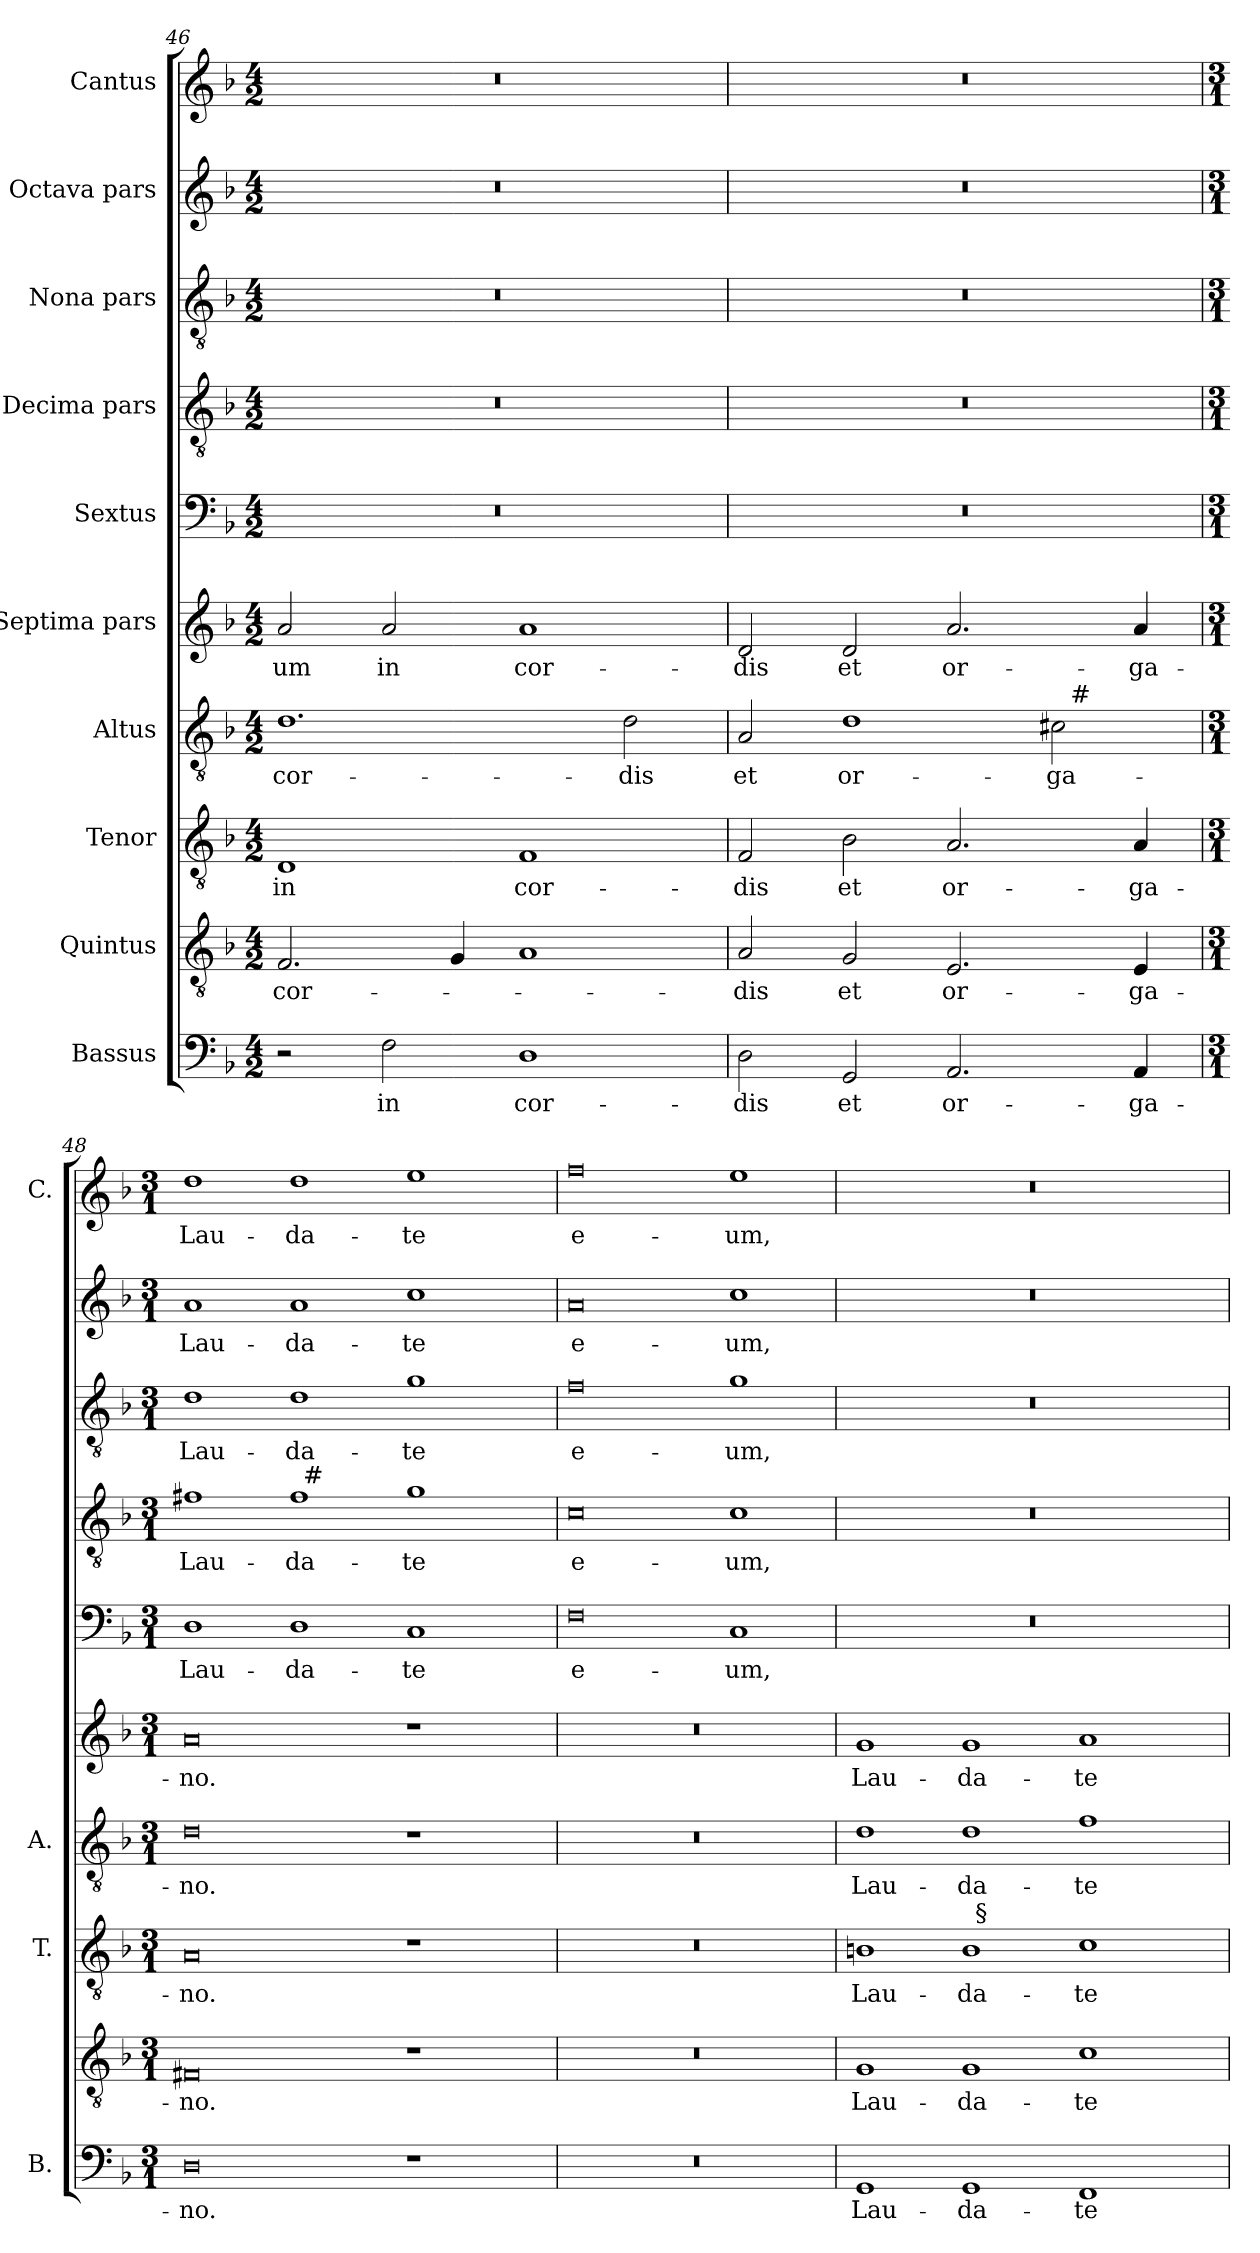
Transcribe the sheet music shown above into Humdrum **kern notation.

**kern	**text	**kern	**text	**kern	**text	**kern	**text	**kern	**text	**kern	**text	**kern	**text	**kern	**text	**kern	**text	**kern	**text
*part10	*part10	*part9	*part9	*part8	*part8	*part7	*part7	*part6	*part6	*part5	*part5	*part4	*part4	*part3	*part3	*part2	*part2	*part1	*part1
*staff10	*staff10	*staff9	*staff9	*staff8	*staff8	*staff7	*staff7	*staff6	*staff6	*staff5	*staff5	*staff4	*staff4	*staff3	*staff3	*staff2	*staff2	*staff1	*staff1
*I"Bassus	*	*I"Quintus	*	*I"Tenor	*	*I"Altus	*	*I"Septima pars	*	*I"Sextus	*	*I"Decima pars	*	*I"Nona pars	*	*I"Octava pars	*	*I"Cantus	*
*I'B.	*	*	*	*I'T.	*	*I'A.	*	*	*	*	*	*	*	*	*	*	*	*I'C.	*
!!LO:PB:g=z
*clefF4	*	*clefGv2	*	*clefGv2	*	*clefGv2	*	*clefG2	*	*clefF4	*	*clefGv2	*	*clefGv2	*	*clefG2	*	*clefG2	*
*	*	*ITrd7c12	*	*ITrd7c12	*	*ITrd7c12	*	*	*	*	*	*ITrd7c12	*	*ITrd7c12	*	*	*	*	*
*k[b-]	*	*k[b-]	*	*k[b-]	*	*k[b-]	*	*k[b-]	*	*k[b-]	*	*k[b-]	*	*k[b-]	*	*k[b-]	*	*k[b-]	*
*d:	*	*d:	*	*d:	*	*d:	*	*d:	*	*d:	*	*d:	*	*d:	*	*d:	*	*d:	*
*M4/2	*	*M4/2	*	*M4/2	*	*M4/2	*	*M4/2	*	*M4/2	*	*M4/2	*	*M4/2	*	*M4/2	*	*M4/2	*
=46	=46	=46	=46	=46	=46	=46	=46	=46	=46	=46	=46	=46	=46	=46	=46	=46	=46	=46	=46
!	!	!	!LO:LY:b	!	!LO:LY:b	!	!LO:LY:b	!	!LO:LY:b	!LO:N:vis=1	!	!LO:N:vis=1	!	!LO:N:vis=1	!	!LO:N:vis=1	!	!LO:N:vis=1	!
2r	.	2.FF/	cor-	1DD	in	1.D	cor-	2a/	-um	0r	.	0r	.	0r	.	0r	.	0r	.
!	!LO:LY:b	!	!	!	!	!	!	!	!LO:LY:b	!	!	!	!	!	!	!	!	!	!
2F\	in	.	.	.	.	.	.	2a/	in	.	.	.	.	.	.	.	.	.	.
.	.	4GG/	.	.	.	.	.	.	.	.	.	.	.	.	.	.	.	.	.
!	!LO:LY:b	!	!	!	!LO:LY:b	!	!	!	!LO:LY:b	!	!	!	!	!	!	!	!	!	!
1D	cor-	1AA	.	1FF	cor-	.	.	1a	cor-	.	.	.	.	.	.	.	.	.	.
!	!	!	!	!	!	!	!LO:LY:b	!	!	!	!	!	!	!	!	!	!	!	!
.	.	.	.	.	.	2D\	-dis	.	.	.	.	.	.	.	.	.	.	.	.
=47	=47	=47	=47	=47	=47	=47	=47	=47	=47	=47	=47	=47	=47	=47	=47	=47	=47	=47	=47
!	!LO:LY:b	!	!LO:LY:b	!	!LO:LY:b	!	!LO:LY:b	!	!LO:LY:b	!LO:N:vis=1	!	!LO:N:vis=1	!	!LO:N:vis=1	!	!LO:N:vis=1	!	!LO:N:vis=1	!
*	*	*	*	*	*	*^	*	*	*	*	*	*	*	*	*	*	*	*	*
2D\	-dis	2AA/	-dis	2FF/	-dis	2AA/	1ryy	et	2d/	-dis	0r	.	0r	.	0r	.	0r	.	0r	.
!	!LO:LY:b	!	!LO:LY:b	!	!LO:LY:b	!	!	!LO:LY:b	!	!LO:LY:b	!	!	!	!	!	!	!	!	!	!
2GG/	et	2GG/	et	2BB-\	et	1D	.	or-	2d/	et	.	.	.	.	.	.	.	.	.	.
!	!LO:LY:b	!	!LO:LY:b	!	!LO:LY:b	!	!	!	!	!LO:LY:b	!	!	!	!	!	!	!	!	!	!
2.AA/	or-	2.EE/	or-	2.AA/	or-	.	2ryy	.	2.a/	or-	.	.	.	.	.	.	.	.	.	.
!	!	!	!	!	!	!	!	!LO:LY:b	!	!	!	!	!	!	!	!	!	!	!	!
.	.	.	.	.	.	2C#\	32ryy	-ga-	.	.	.	.	.	.	.	.	.	.	.	.
!	!	!	!	!	!	!	!LO:TX:a:t=#	!	!	!	!	!	!	!	!	!	!	!	!	!
.	.	.	.	.	.	.	4...ryy	.	.	.	.	.	.	.	.	.	.	.	.	.
!	!LO:LY:b	!	!LO:LY:b	!	!LO:LY:b	!	!	!	!	!LO:LY:b	!	!	!	!	!	!	!	!	!	!
4AA/	-ga-	4EE/	-ga-	4AA/	-ga-	.	.	.	4a/	-ga-	.	.	.	.	.	.	.	.	.	.
*	*	*	*	*	*	*v	*v	*	*	*	*	*	*	*	*	*	*	*	*	*
=48	=48	=48	=48	=48	=48	=48	=48	=48	=48	=48	=48	=48	=48	=48	=48	=48	=48	=48	=48
*M3/1	*	*M3/1	*	*M3/1	*	*M3/1	*	*M3/1	*	*M3/1	*	*M3/1	*	*M3/1	*	*M3/1	*	*M3/1	*
*	*	*	*	*	*	*^	*	*	*	*	*	*	*	*	*	*	*	*	*
!	!LO:LY:b	!	!LO:LY:b	!	!LO:LY:b	!	!	!LO:LY:b	!	!LO:LY:b	!	!LO:LY:b	!	!LO:LY:b	!	!LO:LY:b	!	!LO:LY:b	!	!LO:LY:b
*	*	*	*	*	*	*v	*v	*	*	*	*	*	*^	*	*	*	*	*	*	*
0D	-no.	0FF#X	-no.	0AA	-no.	0D	-no.	0a	-no.	1D	Lau-	1F#X	1ryy	Lau-	1D	Lau-	1a	Lau-	1dd	Lau-
!	!	!	!	!	!	!	!	!	!	!	!LO:LY:b	!	!	!LO:LY:b	!	!LO:LY:b	!	!LO:LY:b	!	!LO:LY:b
.	.	.	.	.	.	.	.	.	.	1D	-da-	1F#	32ryy	-da-	1D	-da-	1a	-da-	1dd	-da-
!	!	!	!	!	!	!	!	!	!	!	!	!	!LO:TX:a:t=#	!	!	!	!	!	!	!
.	.	.	.	.	.	.	.	.	.	.	.	.	1ryy	.	.	.	.	.	.	.
!	!	!	!	!	!	!	!	!	!	!	!LO:LY:b	!	!	!LO:LY:b	!	!LO:LY:b	!	!LO:LY:b	!	!LO:LY:b
1r	.	1r	.	1r	.	1r	.	1r	.	1C	-te	1G	.	-te	1G	-te	1cc	-te	1ee	-te
.	.	.	.	.	.	.	.	.	.	.	.	.	2ryy	.	.	.	.	.	.	.
.	.	.	.	.	.	.	.	.	.	.	.	.	4...ryy	.	.	.	.	.	.	.
=49	=49	=49	=49	=49	=49	=49	=49	=49	=49	=49	=49	=49	=49	=49	=49	=49	=49	=49	=49	=49
!LO:N:vis=1	!	!LO:N:vis=1	!	!LO:N:vis=1	!	!LO:N:vis=1	!	!LO:N:vis=1	!	!	!LO:LY:b	!	!	!LO:LY:b	!	!LO:LY:b	!	!LO:LY:b	!	!LO:LY:b
*	*	*	*	*	*	*	*	*	*	*	*	*v	*v	*	*	*	*	*	*	*
0.r	.	0.r	.	0.r	.	0.r	.	0.r	.	0F	e-	0C	e-	0F	e-	0a	e-	0ff	e-
!	!	!	!	!	!	!	!	!	!	!	!LO:LY:b	!	!LO:LY:b	!	!LO:LY:b	!	!LO:LY:b	!	!LO:LY:b
.	.	.	.	.	.	.	.	.	.	1C	-um,	1C	-um,	1G	-um,	1cc	-um,	1ee	-um,
=50	=50	=50	=50	=50	=50	=50	=50	=50	=50	=50	=50	=50	=50	=50	=50	=50	=50	=50	=50
!	!LO:LY:b	!	!LO:LY:b	!	!LO:LY:b	!	!LO:LY:b	!	!LO:LY:b	!LO:N:vis=1	!	!LO:N:vis=1	!	!LO:N:vis=1	!	!LO:N:vis=1	!	!LO:N:vis=1	!
*	*	*	*	*^	*	*	*	*	*	*	*	*	*	*	*	*	*	*	*
1GG	Lau-	1GG	Lau-	1BBn	1ryy	Lau-	1D	Lau-	1g	Lau-	0.r	.	0.r	.	0.r	.	0.r	.	0.r	.
!	!LO:LY:b	!	!LO:LY:b	!	!	!LO:LY:b	!	!LO:LY:b	!	!LO:LY:b	!	!	!	!	!	!	!	!	!	!
1GG	-da-	1GG	-da-	1BB	32ryy	-da-	1D	-da-	1g	-da-	.	.	.	.	.	.	.	.	.	.
!	!	!	!	!	!LO:TX:a:t=§	!	!	!	!	!	!	!	!	!	!	!	!	!	!	!
.	.	.	.	.	1ryy	.	.	.	.	.	.	.	.	.	.	.	.	.	.	.
!	!LO:LY:b	!	!LO:LY:b	!	!	!LO:LY:b	!	!LO:LY:b	!	!LO:LY:b	!	!	!	!	!	!	!	!	!	!
1FF	-te	1C	-te	1C	.	-te	1F	-te	1a	-te	.	.	.	.	.	.	.	.	.	.
.	.	.	.	.	2ryy	.	.	.	.	.	.	.	.	.	.	.	.	.	.	.
.	.	.	.	.	4...ryy	.	.	.	.	.	.	.	.	.	.	.	.	.	.	.
*	*	*	*	*v	*v	*	*	*	*	*	*	*	*	*	*	*	*	*	*	*
=	=	=	=	=	=	=	=	=	=	=	=	=	=	=	=	=	=	=	=
*-	*-	*-	*-	*-	*-	*-	*-	*-	*-	*-	*-	*-	*-	*-	*-	*-	*-	*-	*-
